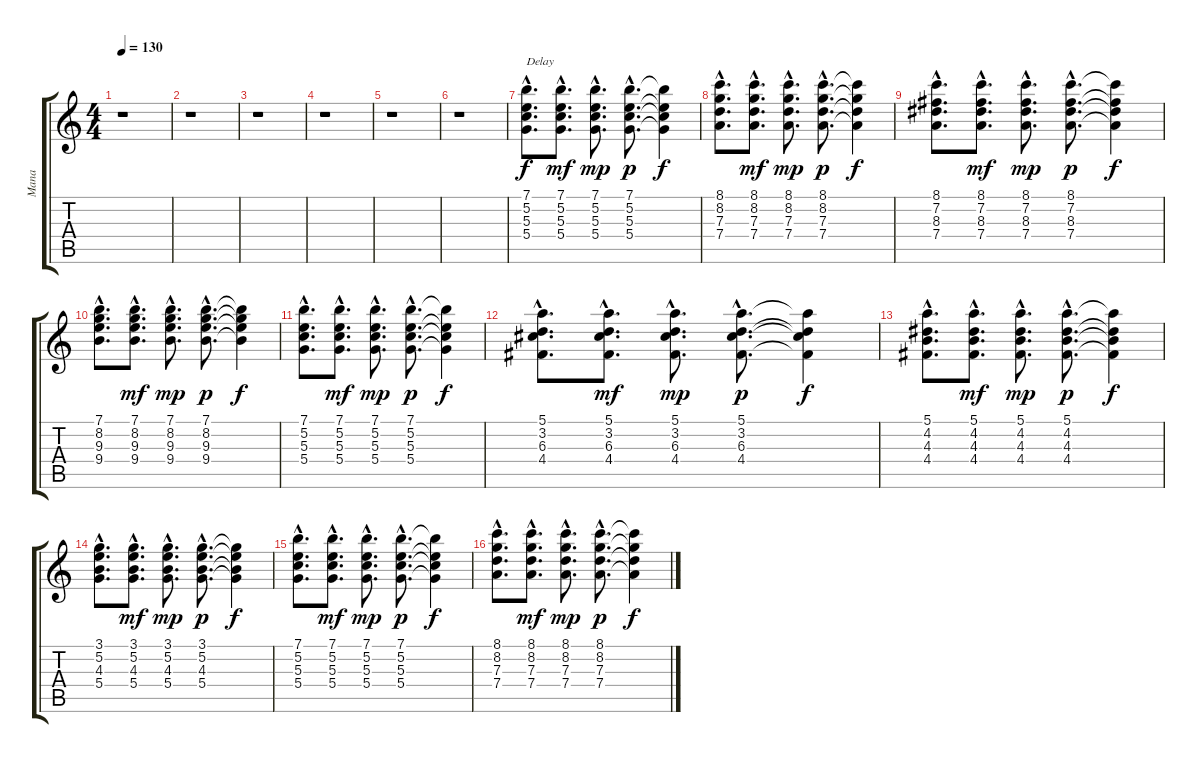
\track ("Mana" "Mana") {instrument electricguitarclean}
\staff {score tabs}
\tuning (E4 B3 G3 D3 A2 E2) {hide}
\ts (4 4)
\tempo 130
\clef g2
\ks c
r.1{dy f} |
r.1 |
r.1 |
r.1 |
r.1 |
r.1 |
(7.1{hac} 5.2{hac} 5.3{hac} 5.4{hac}).8{d txt "Delay" volume 11} (7.1{hac} 5.2{hac} 5.3{hac} 5.4{hac}).8{d dy mf volume 4} (7.1{hac} 5.2{hac} 5.3{hac} 5.4{hac}).8{d dy mp} (7.1{hac} 5.2{hac} 5.3{hac} 5.4{hac}).8{d dy p} (7.1{t} 5.2{t} 5.3{t} 5.4{t}).4{dy f} |
(8.1{hac} 8.2{hac} 7.3{hac} 7.4{hac}).8{d volume 11} (8.1{hac} 8.2{hac} 7.3{hac} 7.4{hac}).8{d dy mf volume 4} (8.1{hac} 8.2{hac} 7.3{hac} 7.4{hac}).8{d dy mp} (8.1{hac} 8.2{hac} 7.3{hac} 7.4{hac}).8{d dy p} (8.1{t} 8.2{t} 7.3{t} 7.4{t}).4{dy f} |
(8.1{hac} 7.2{hac} 8.3{hac} 7.4{hac}).8{d volume 11} (8.1{hac} 7.2{hac} 8.3{hac} 7.4{hac}).8{d dy mf volume 4} (8.1{hac} 7.2{hac} 8.3{hac} 7.4{hac}).8{d dy mp} (8.1{hac} 7.2{hac} 8.3{hac} 7.4{hac}).8{d dy p} (8.1{t} 7.2{t} 8.3{t} 7.4{t}).4{dy f} |
(7.1{hac} 8.2{hac} 9.3{hac} 9.4{hac}).8{d volume 11} (7.1{hac} 8.2{hac} 9.3{hac} 9.4{hac}).8{d dy mf volume 4} (7.1{hac} 8.2{hac} 9.3{hac} 9.4{hac}).8{d dy mp} (7.1{hac} 8.2{hac} 9.3{hac} 9.4{hac}).8{d dy p} (7.1{t} 8.2{t} 9.3{t} 9.4{t}).4{dy f} |
(7.1{hac} 5.2{hac} 5.3{hac} 5.4{hac}).8{d volume 11} (7.1{hac} 5.2{hac} 5.3{hac} 5.4{hac}).8{d dy mf volume 4} (7.1{hac} 5.2{hac} 5.3{hac} 5.4{hac}).8{d dy mp} (7.1{hac} 5.2{hac} 5.3{hac} 5.4{hac}).8{d dy p} (7.1{t} 5.2{t} 5.3{t} 5.4{t}).4{dy f} |
(5.1{hac} 3.2{hac} 6.3{hac} 4.4{hac}).8{d volume 11} (5.1{hac} 3.2{hac} 6.3{hac} 4.4{hac}).8{d dy mf volume 4} (5.1{hac} 3.2{hac} 6.3{hac} 4.4{hac}).8{d dy mp} (5.1{hac} 3.2{hac} 6.3{hac} 4.4{hac}).8{d dy p} (5.1{t} 3.2{t} 6.3{t} 4.4{t}).4{dy f} |
(5.1{hac} 4.2{hac} 4.3{hac} 4.4{hac}).8{d volume 11} (5.1{hac} 4.2{hac} 4.3{hac} 4.4{hac}).8{d dy mf volume 4} (5.1{hac} 4.2{hac} 4.3{hac} 4.4{hac}).8{d dy mp} (5.1{hac} 4.2{hac} 4.3{hac} 4.4{hac}).8{d dy p} (5.1{t} 4.2{t} 4.3{t} 4.4{t}).4{dy f} |
(3.1{hac} 5.2{hac} 4.3{hac} 5.4{hac}).8{d volume 11} (3.1{hac} 5.2{hac} 4.3{hac} 5.4{hac}).8{d dy mf volume 4} (3.1{hac} 5.2{hac} 4.3{hac} 5.4{hac}).8{d dy mp} (3.1{hac} 5.2{hac} 4.3{hac} 5.4{hac}).8{d dy p} (3.1{t} 5.2{t} 4.3{t} 5.4{t}).4{dy f} |
(7.1{hac} 5.2{hac} 5.3{hac} 5.4{hac}).8{d volume 11} (7.1{hac} 5.2{hac} 5.3{hac} 5.4{hac}).8{d dy mf volume 4} (7.1{hac} 5.2{hac} 5.3{hac} 5.4{hac}).8{d dy mp} (7.1{hac} 5.2{hac} 5.3{hac} 5.4{hac}).8{d dy p} (7.1{t} 5.2{t} 5.3{t} 5.4{t}).4{dy f} |
(8.1{hac} 8.2{hac} 7.3{hac} 7.4{hac}).8{d volume 11} (8.1{hac} 8.2{hac} 7.3{hac} 7.4{hac}).8{d dy mf volume 4} (8.1{hac} 8.2{hac} 7.3{hac} 7.4{hac}).8{d dy mp} (8.1{hac} 8.2{hac} 7.3{hac} 7.4{hac}).8{d dy p} (8.1{t} 8.2{t} 7.3{t} 7.4{t}).4{dy f}
